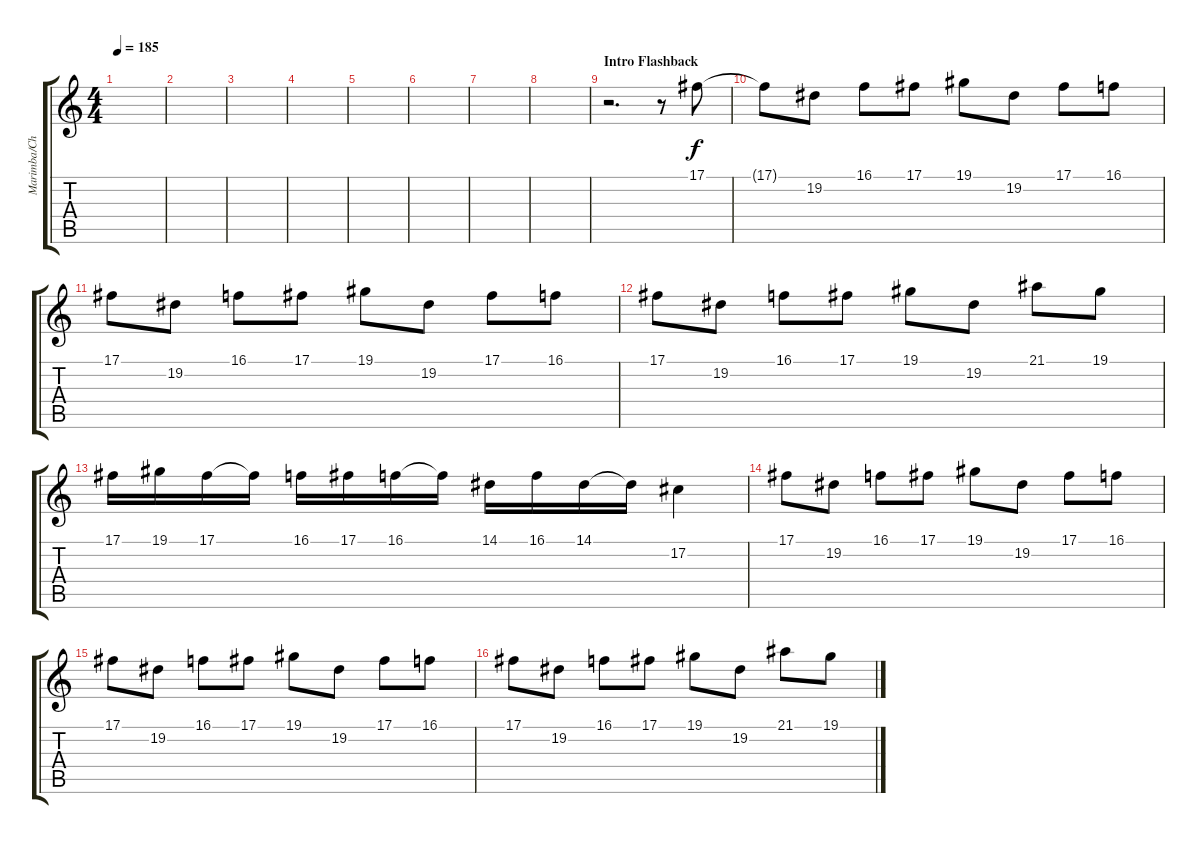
\track ("Marimba/Church Organ" "Marimba/Ch") {instrument churchorgan}
\staff {score tabs}
\tuning (Db4 Ab3 E3 B2 Gb2 Db2) {hide}
\ts (4 4)
\tempo 185
\clef g2
\ks c
|
|
|
|
|
|
|
|
\section ("" "Intro Flashback")
r.2{d volume 15 instrument churchorgan} r.8 17.1.8 |
17.1{t}.8 19.2.8 16.1.8 17.1.8 19.1.8 19.2.8 17.1.8 16.1.8 |
17.1.8 19.2.8 16.1.8 17.1.8 19.1.8 19.2.8 17.1.8 16.1.8 |
17.1.8 19.2.8 16.1.8 17.1.8 19.1.8 19.2.8 21.1.8 19.1.8 |
17.1.16 19.1.16 17.1.16 17.1{t}.16 16.1.16 17.1.16 16.1.16 16.1{t}.16 14.1.16 16.1.16 14.1.16 14.1{t}.16 17.2.4 |
17.1.8 19.2.8 16.1.8 17.1.8 19.1.8 19.2.8 17.1.8 16.1.8 |
17.1.8 19.2.8 16.1.8 17.1.8 19.1.8 19.2.8 17.1.8 16.1.8 |
17.1.8 19.2.8 16.1.8 17.1.8 19.1.8 19.2.8 21.1.8 19.1.8
